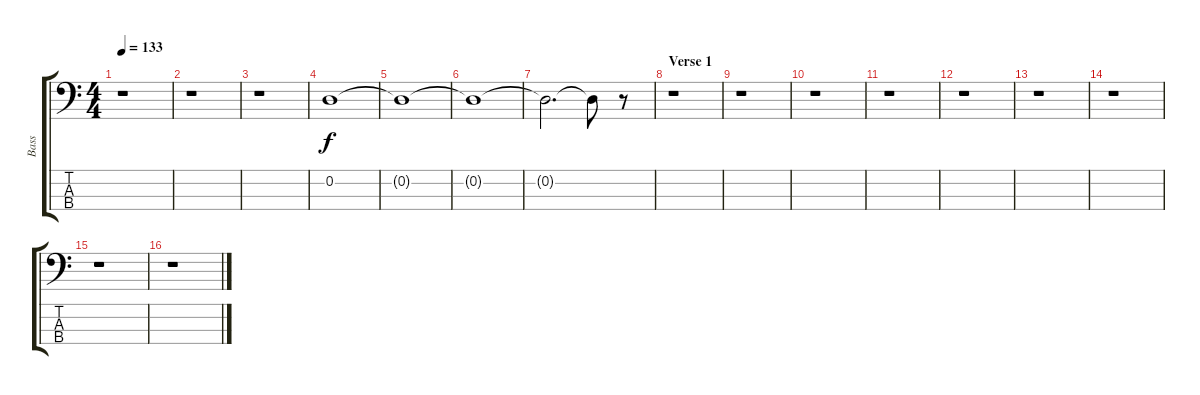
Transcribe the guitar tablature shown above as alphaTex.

\track ("Bass" "Bass") {instrument fretlessbass}
\staff {score tabs}
\tuning (G2 D2 A1 E1) {hide}
\ts (4 4)
\tempo 133
\clef f4
\ks c
r.1{dy f} |
r.1 |
r.1 |
0.2.1 |
0.2{t}.1 |
0.2{t}.1 |
0.2{t}.2{d} 0.2{t}.8 r.8 |
\section ("" "Verse 1")
r.1 |
r.1 |
r.1 |
r.1 |
r.1 |
r.1 |
r.1 |
r.1 |
r.1
